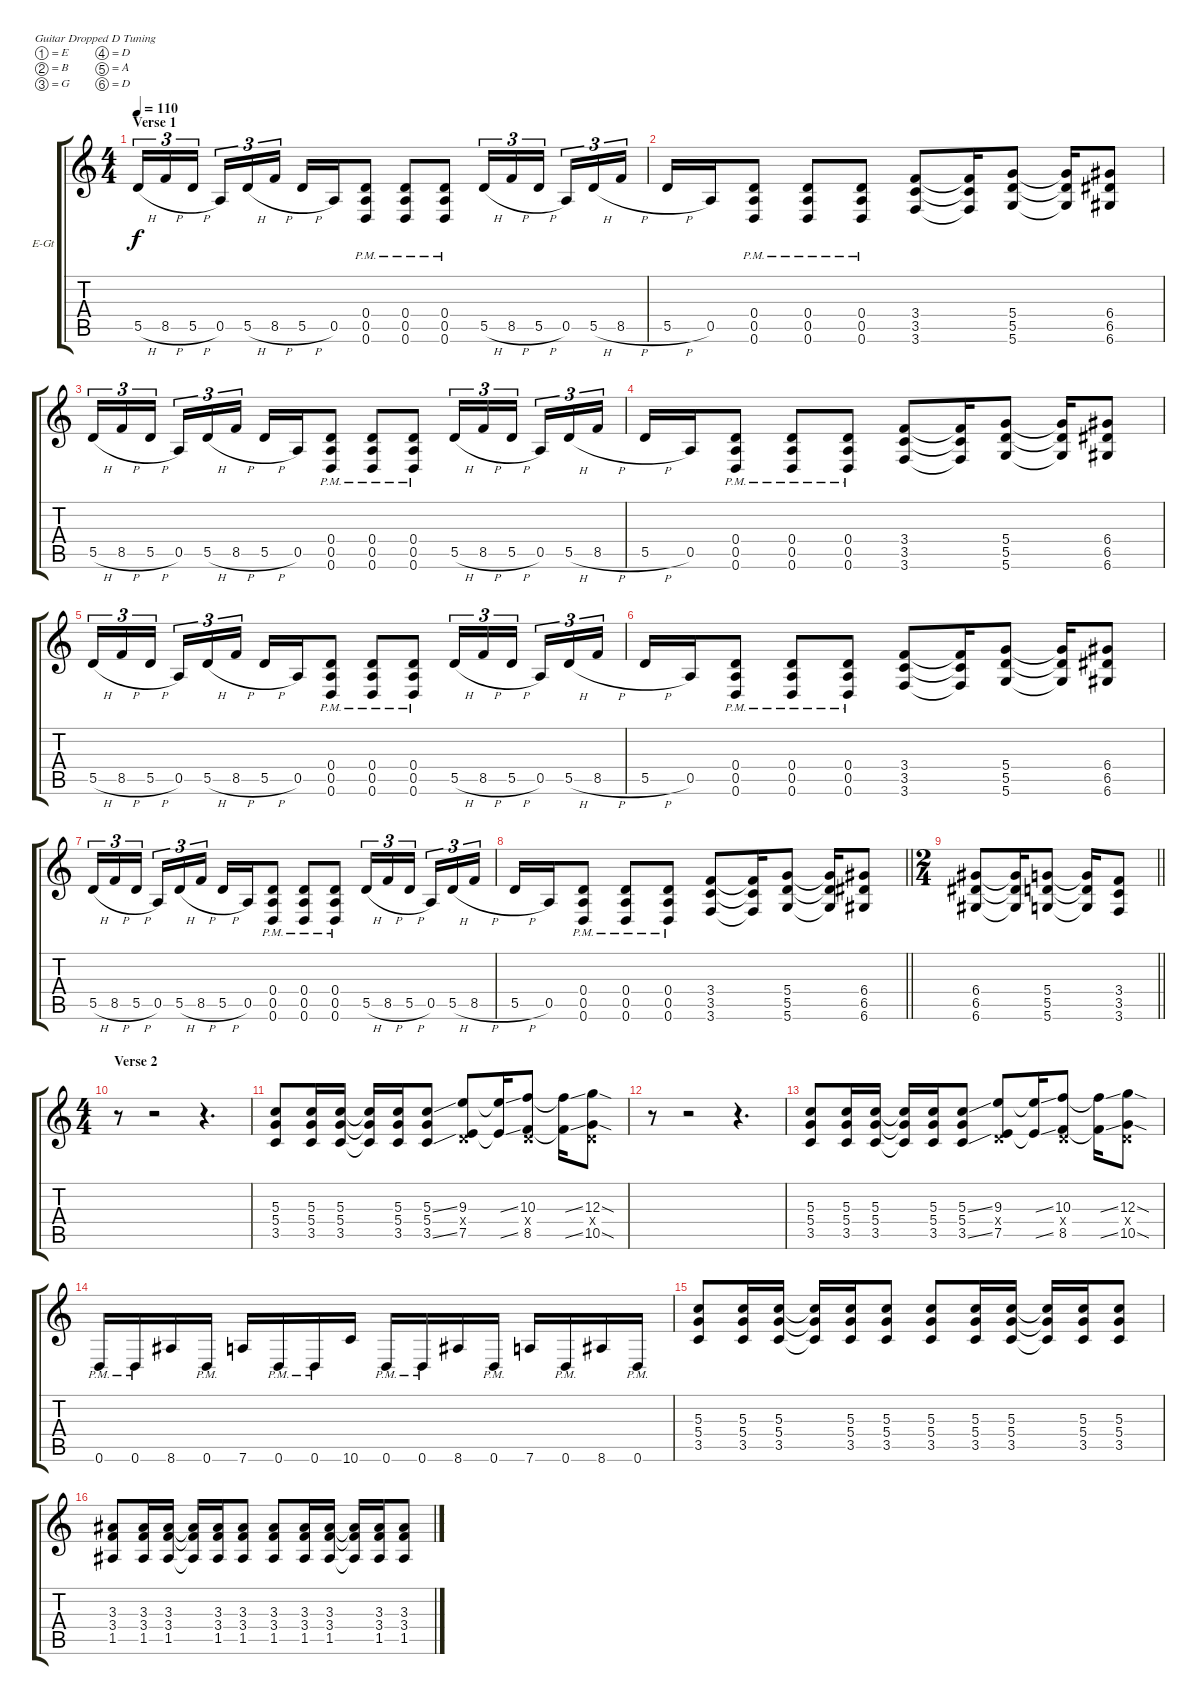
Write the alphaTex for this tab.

\bracketExtendMode groupsimilarinstruments
\firstSystemTrackNameOrientation horizontal
\otherSystemsTrackNameOrientation horizontal
\track ("  Zacky Vengeance - Lead" "E-Gt") {instrument overdrivenguitar}
\staff {score tabs}
\tuning (E4 B3 G3 D3 A2 D2)
\ts (4 4)
\section ("" "Verse 1")
\tempo 110
\clef g2
\ks c
5.5{h}.16{tu (3 2) dy f} 8.5{h}.16{tu (3 2)} 5.5{h}.16{tu (3 2)} 0.5.16{tu (3 2)} 5.5{h}.16{tu (3 2)} 8.5{h}.16{tu (3 2)} 5.5{h}.16 0.5.16 (0.4{pm} 0.5{pm} 0.6{pm}).8 (0.4{pm} 0.5{pm} 0.6{pm}).8 (0.4{pm} 0.5{pm} 0.6{pm}).8 5.5{h}.16{tu (3 2)} 8.5{h}.16{tu (3 2)} 5.5{h}.16{tu (3 2)} 0.5.16{tu (3 2)} 5.5{h}.16{tu (3 2)} 8.5{h}.16{tu (3 2)} |
5.5{h}.16 0.5.16 (0.4{pm} 0.5{pm} 0.6{pm}).8 (0.4{pm} 0.5{pm} 0.6{pm}).8 (0.4{pm} 0.5{pm} 0.6{pm}).8 (3.4 3.5 3.6).8 (3.4{t} 3.5{t} 3.6{t}).16 (5.4 5.5 5.6).8 (5.4{t} 5.5{t} 5.6{t}).16 (6.4 6.5 6.6).8 |
5.5{h}.16{tu (3 2)} 8.5{h}.16{tu (3 2)} 5.5{h}.16{tu (3 2)} 0.5.16{tu (3 2)} 5.5{h}.16{tu (3 2)} 8.5{h}.16{tu (3 2)} 5.5{h}.16 0.5.16 (0.4{pm} 0.5{pm} 0.6{pm}).8 (0.4{pm} 0.5{pm} 0.6{pm}).8 (0.4{pm} 0.5{pm} 0.6{pm}).8 5.5{h}.16{tu (3 2)} 8.5{h}.16{tu (3 2)} 5.5{h}.16{tu (3 2)} 0.5.16{tu (3 2)} 5.5{h}.16{tu (3 2)} 8.5{h}.16{tu (3 2)} |
5.5{h}.16 0.5.16 (0.4{pm} 0.5{pm} 0.6{pm}).8 (0.4{pm} 0.5{pm} 0.6{pm}).8 (0.4{pm} 0.5{pm} 0.6{pm}).8 (3.4 3.5 3.6).8 (3.4{t} 3.5{t} 3.6{t}).16 (5.4 5.5 5.6).8 (5.4{t} 5.5{t} 5.6{t}).16 (6.4 6.5 6.6).8 |
5.5{h}.16{tu (3 2)} 8.5{h}.16{tu (3 2)} 5.5{h}.16{tu (3 2)} 0.5.16{tu (3 2)} 5.5{h}.16{tu (3 2)} 8.5{h}.16{tu (3 2)} 5.5{h}.16 0.5.16 (0.4{pm} 0.5{pm} 0.6{pm}).8 (0.4{pm} 0.5{pm} 0.6{pm}).8 (0.4{pm} 0.5{pm} 0.6{pm}).8 5.5{h}.16{tu (3 2)} 8.5{h}.16{tu (3 2)} 5.5{h}.16{tu (3 2)} 0.5.16{tu (3 2)} 5.5{h}.16{tu (3 2)} 8.5{h}.16{tu (3 2)} |
5.5{h}.16 0.5.16 (0.4{pm} 0.5{pm} 0.6{pm}).8 (0.4{pm} 0.5{pm} 0.6{pm}).8 (0.4{pm} 0.5{pm} 0.6{pm}).8 (3.4 3.5 3.6).8 (3.4{t} 3.5{t} 3.6{t}).16 (5.4 5.5 5.6).8 (5.4{t} 5.5{t} 5.6{t}).16 (6.4 6.5 6.6).8 |
5.5{h}.16{tu (3 2)} 8.5{h}.16{tu (3 2)} 5.5{h}.16{tu (3 2)} 0.5.16{tu (3 2)} 5.5{h}.16{tu (3 2)} 8.5{h}.16{tu (3 2)} 5.5{h}.16 0.5.16 (0.4{pm} 0.5{pm} 0.6{pm}).8 (0.4{pm} 0.5{pm} 0.6{pm}).8 (0.4{pm} 0.5{pm} 0.6{pm}).8 5.5{h}.16{tu (3 2)} 8.5{h}.16{tu (3 2)} 5.5{h}.16{tu (3 2)} 0.5.16{tu (3 2)} 5.5{h}.16{tu (3 2)} 8.5{h}.16{tu (3 2)} |
\barLineRight lightlight
5.5{h}.16 0.5.16 (0.4{pm} 0.5{pm} 0.6{pm}).8 (0.4{pm} 0.5{pm} 0.6{pm}).8 (0.4{pm} 0.5{pm} 0.6{pm}).8 (3.4 3.5 3.6).8 (3.4{t} 3.5{t} 3.6{t}).16 (5.4 5.5 5.6).8 (5.4{t} 5.5{t} 5.6{t}).16 (6.4 6.5 6.6).8 |
\ts (2 4)
\beaming (8 2 2 2 2)
\barLineRight lightlight
(6.4 6.5 6.6).8 (6.4{t} 6.5{t} 6.6{t}).16 (5.4 5.5 5.6).8 (5.4{t} 5.5{t} 5.6{t}).16 (3.4 3.5 3.6).8 |
\ts (4 4)
\beaming (8 2 2 2 2)
\section ("" "Verse 2")
r.8 r.2 r.4{d} |
(5.3 5.4 3.5).8 (5.3 5.4 3.5).16 (5.3 5.4 3.5).16 (5.3{t} 5.4{t} 3.5{t}).16 (5.3 5.4 3.5).16 (5.3{ss} 5.4 3.5{ss}).8 (9.3 0.4{x} 7.5).8 (9.3{ss t} 7.5{ss t}).16 (10.3 0.4{x} 8.5).8 (10.3{ss t} 8.5{ss t}).16 (12.3{sod} 0.4{x} 10.5{sod}).8 |
r.8 r.2 r.4{d} |
(5.3 5.4 3.5).8 (5.3 5.4 3.5).16 (5.3 5.4 3.5).16 (5.3{t} 5.4{t} 3.5{t}).16 (5.3 5.4 3.5).16 (5.3{ss} 5.4 3.5{ss}).8 (9.3 0.4{x} 7.5).8 (9.3{ss t} 7.5{ss t}).16 (10.3 0.4{x} 8.5).8 (10.3{ss t} 8.5{ss t}).16 (12.3{sod} 0.4{x} 10.5{sod}).8 |
0.6{pm}.16 0.6{pm}.16 8.6.16 0.6{pm}.16 7.6.16 0.6{pm}.16 0.6{pm}.16 10.6.16 0.6{pm}.16 0.6{pm}.16 8.6.16 0.6{pm}.16 7.6.16 0.6{pm}.16 8.6.16 0.6{pm}.16 |
(5.3 5.4 3.5).8 (5.3 5.4 3.5).16 (5.3 5.4 3.5).16 (5.3{t} 5.4{t} 3.5{t}).16 (5.3 5.4 3.5).16 (5.3 5.4 3.5).8 (5.3 5.4 3.5).8 (5.3 5.4 3.5).16 (5.3 5.4 3.5).16 (5.3{t} 5.4{t} 3.5{t}).16 (5.3 5.4 3.5).16 (5.3 5.4 3.5).8 |
(3.3 3.4 1.5).8 (3.3 3.4 1.5).16 (3.3 3.4 1.5).16 (3.3{t} 3.4{t} 1.5{t}).16 (3.3 3.4 1.5).16 (3.3 3.4 1.5).8 (3.3 3.4 1.5).8 (3.3 3.4 1.5).16 (3.3 3.4 1.5).16 (3.3{t} 3.4{t} 1.5{t}).16 (3.3 3.4 1.5).16 (3.3 3.4 1.5).8
